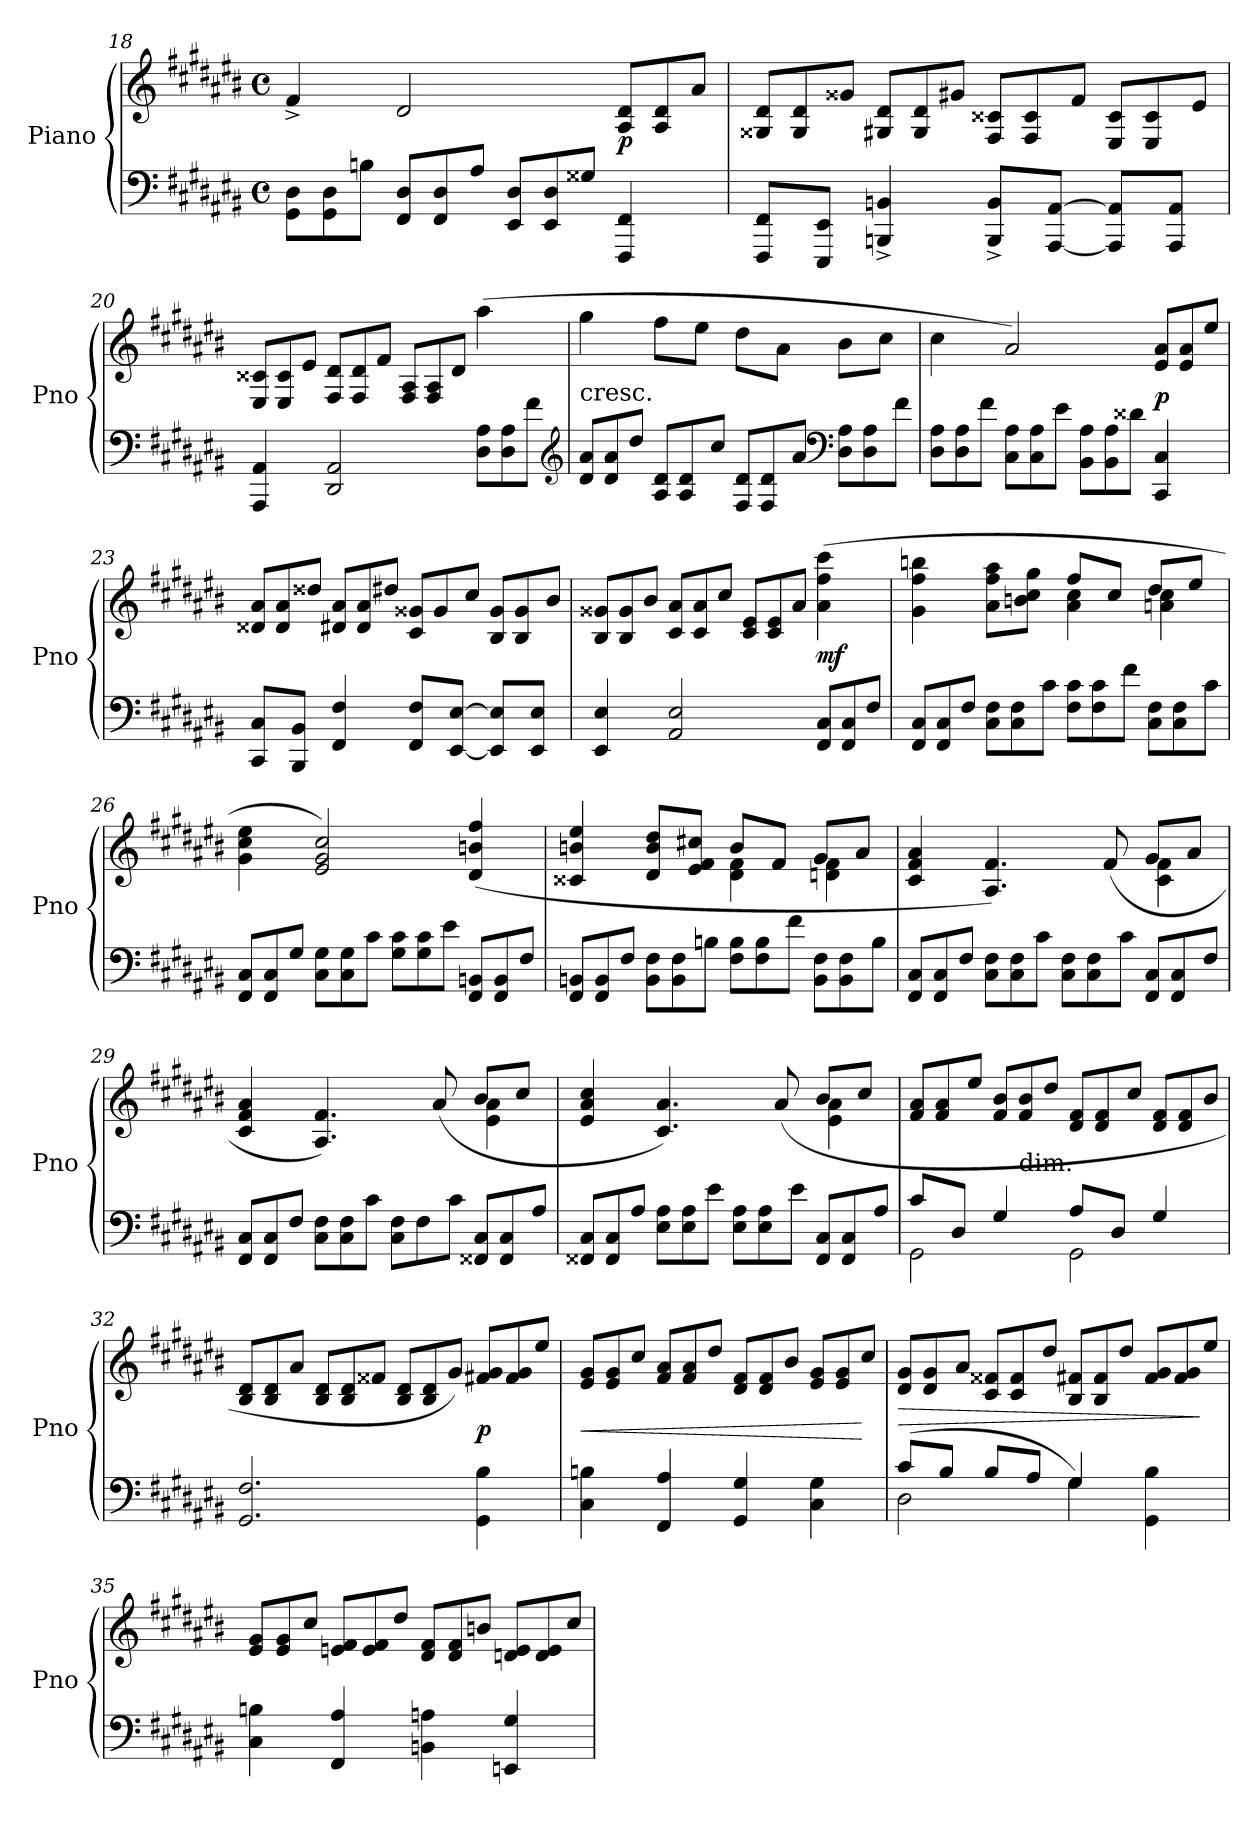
**kern	**kern	**dynam
*part1	*part1	*part1
*staff2	*staff1	*staff1/2
*I"Piano	*	*
*I'Pno	*	*
*clefF4	*clefG2	*
*k[f#c#g#d#a#e#b#]	*k[f#c#g#d#a#e#b#]	*
*C#:	*C#:	*
*M4/4	*M4/4	*
*met(c)	*met(c)	*
*Xtuplet	*	*
=18	=18	=18
12GG# 12D#L	4f#^>	.
12GG# 12D#	.	.
12BnJ	.	.
12FF# 12D#L	2d#	.
12FF# 12D#	.	.
12A#J	.	.
12EE# 12D#L	.	.
12EE# 12D#	.	.
12G##XJ	.	.
*	*Xtuplet	*
4FFF# 4FF#	12A# 12d#L	p
.	12A# 12d#	.
.	12a#J	.
=19	=19	=19
8FFF# 8FF#L	12G##X 12d#L	.
.	12G## 12d#	.
8EEE# 8EE#J	.	.
.	12g##XJ	.
4BBBn^ 4BBn^	12G#X 12d#L	.
.	12G# 12d#	.
.	12g#XJ	.
8BBB^ 8BB^L	12F# 12c##XL	.
.	12F# 12c##	.
[8AAA# [8AA#J	.	.
.	12f#J	.
8AAA#] 8AA#]L	12E# 12c##L	.
.	12E# 12c##	.
8AAA# 8AA#J	.	.
.	12e#J	.
=20	=20	=20
4AAA# 4AA#	12E# 12c##XL	.
.	12E# 12c##	.
.	12e#J	.
2DD# 2AA#	12F# 12d#L	.
.	12F# 12d#	.
.	12f#J	.
.	12F# 12A#L	.
.	12F# 12A#	.
.	12d#J	.
12D# 12A#L	(4aa#	.
12D# 12A#	.	.
12f#J	.	.
*clefG2	*	*
=21	=21	=21
!	!LO:TX:c:t=cresc.	!
12d# 12a#L	4gg#	.
12d# 12a#	.	.
12dd#J	.	.
12A# 12d#L	8ff#L	.
12A# 12d#	.	.
.	8ee#J	.
12cc#J	.	.
12F# 12d#L	8dd#L	.
12F# 12d#	.	.
.	8a#J	.
12a#J	.	.
*clefF4	*	*
12D# 12A#L	8b#L	.
12D# 12A#	.	.
.	8cc#J	.
12f#J	.	.
=22	=22	=22
12D# 12A#L	4cc#	.
12D# 12A#	.	.
12f#J	.	.
12C# 12A#L	2a#)	.
12C# 12A#	.	.
12e#J	.	.
12BB# 12A#L	.	.
12BB# 12A#	.	.
12d##XJ	.	.
4CC# 4C#	12e# 12a#L	p
.	12e# 12a#	.
.	12ee#J	.
=23	=23	=23
8CC# 8C#L	12d##X 12a#L	.
.	12d## 12a#	.
8BBB# 8BB#J	.	.
.	12dd##XJ	.
4FF# 4F#	12d#X 12a#L	.
.	12d# 12a#	.
.	12dd#XJ	.
8FF# 8F#L	12c# 12g##XL	.
.	12g##	.
[8EE# [8E#J	.	.
.	12cc#J	.
8EE#] 8E#]L	12B# 12g##L	.
.	12B# 12g##	.
8EE# 8E#J	.	.
.	12b#J	.
=24	=24	=24
4EE# 4E#	12B# 12g##XL	.
.	12B# 12g##	.
.	12b#J	.
2AA# 2E#	12c# 12a#L	.
.	12c# 12a#	.
.	12cc#J	.
.	12c# 12e#L	.
.	12c# 12e#	.
.	12a#J	.
12FF# 12C#L	(4a# 4ff# 4ccc#	mf
12FF# 12C#	.	.
12F#J	.	.
=25	=25	=25
*	*^	*
12FF# 12C#L	2ryy	4g# 4ff# 4bbn	.
12FF# 12C#	.	.	.
12F#J	.	.	.
12C# 12F#L	.	8a# 8ff# 8aa#L	.
12C# 12F#	.	.	.
.	.	8bn 8cc# 8gg#J	.
12c#J	.	.	.
12F# 12c#L	8ff#L	4a# 4cc#	.
12F# 12c#	.	.	.
.	8cc#J	.	.
12f#J	.	.	.
12C# 12F#L	8dd#L	4an 4cc#	.
12C# 12F#	.	.	.
.	8ee#J	.	.
12c#J	.	.	.
*	*v	*v	*
=26	=26	=26
12FF# 12C#L	4g# 4cc# 4ee#	.
12FF# 12C#	.	.
12G#J	.	.
12C# 12G#L	2e# 2g# 2cc#)	.
12C# 12G#	.	.
12c#J	.	.
12G# 12c#L	.	.
12G# 12c#	.	.
12e#J	.	.
12FF# 12BBnL	(>4d# 4bn 4ff#	.
12FF# 12BB	.	.
12F#J	.	.
=27	=27	=27
*	*^	*
12FF# 12BBnL	4c##X 4bn 4ee#	2ryy	.
12FF# 12BB	.	.	.
12F#J	.	.	.
12BB 12F#L	8d# 8b 8dd#L	.	.
12BB 12F#	.	.	.
.	8e# 8f# 8cc#XJ	.	.
12BnJ	.	.	.
12F# 12BL	8bL	4d# 4f#	.
12F# 12B	.	.	.
.	8f#J	.	.
12f#J	.	.	.
12BB 12F#L	8g#L	4dn 4f#	.
12BB 12F#	.	.	.
.	8a#J	.	.
12BJ	.	.	.
=28	=28	=28	=28
12FF# 12C#L	4c# 4f# 4a#	2.ryy	.
12FF# 12C#	.	.	.
12F#J	.	.	.
12C# 12F#L	4.A# 4.f#)	.	.
12C# 12F#	.	.	.
12c#J	.	.	.
12C# 12F#L	.	.	.
12C# 12F#	.	.	.
.	(>8f#	.	.
12c#J	.	.	.
12FF# 12C#L	8g#L	4c# 4f#	.
12FF# 12C#	.	.	.
.	8a#J	.	.
12F#J	.	.	.
=29	=29	=29	=29
12FF# 12C#L	4c# 4f# 4a#	2.ryy	.
12FF# 12C#	.	.	.
12F#J	.	.	.
12C# 12F#L	4.A# 4.f#)	.	.
12C# 12F#	.	.	.
12c#J	.	.	.
12C# 12F#L	.	.	.
12F#	.	.	.
.	(>8a#	.	.
12c#J	.	.	.
12FF##X 12C#L	8b#L	4e# 4a#	.
12FF## 12C#	.	.	.
.	8cc#J	.	.
12A#J	.	.	.
=30	=30	=30	=30
12FF##X 12C#L	4e# 4a# 4cc#	2.ryy	.
12FF## 12C#	.	.	.
12A#J	.	.	.
12E# 12A#L	4.c# 4.a#)	.	.
12E# 12A#	.	.	.
12e#J	.	.	.
12E# 12A#L	.	.	.
12E# 12A#	.	.	.
.	(>8a#	.	.
12e#J	.	.	.
12FF## 12C#L	8b#L	4e# 4a#	.
12FF## 12C#	.	.	.
.	8cc#J	.	.
12A#J	.	.	.
*	*v	*v	*
=31	=31	=31
*^	*	*
8c#L	2GG#	12f#/ 12a#/L	.
.	.	12f#/ 12a#/	.
8D#J	.	.	.
.	.	12ee#/J	.
4G#	.	12f# 12b#L	.
!	!	!LO:TX:c:t=dim.	!
.	.	12f# 12b#	.
.	.	12dd#J	.
8A#L	2GG#	12d# 12f#L	.
.	.	12d# 12f#	.
8D#J	.	.	.
.	.	12cc#J	.
4G#	.	12d# 12f#L	.
.	.	12d# 12f#	.
.	.	12b#J	.
*v	*v	*	*
=32	=32	=32
2.GG# 2.F#	12B# 12d#L	.
.	12B# 12d#	.
.	12a#J	.
.	12B# 12d#L	.
.	12B# 12d#	.
.	12f##XJ	.
.	12B# 12d#L	.
.	12B# 12d#	.
.	12g#J)	.
4GG# 4B#	12f#X/ 12g#/L	p
.	12f#/ 12g#/	.
.	12ee#/J	.
=33	=33	=33
4C# 4Bn	12e# 12g#L	<
.	12e# 12g#	.
.	12cc#J	.
4FF# 4A#	12f# 12a#L	.
.	12f# 12a#	.
.	12dd#J	.
4GG# 4G#	12d# 12f#L	.
.	12d# 12f#	.
.	12b#J	.
4C# 4G#	12e# 12g#L	.
.	12e# 12g#	.
.	12cc#J	[
=34	=34	=34
*^	*	*
(8c#L	2D#	12d# 12g#L	>
.	.	12d# 12g#	.
8B#J	.	.	.
.	.	12a#J	.
8B#L	.	12c# 12f##XL	.
.	.	12c# 12f##	.
8A#J	.	.	.
.	.	12dd#J	.
4G#	4G#)	12B# 12f#XL	.
.	.	12B# 12f#	.
.	.	12dd#J	.
4GG# 4B#	4ryy	12f#/ 12g#/L	.
.	.	12f#/ 12g#/	.
.	.	12ee#/J	]
*v	*v	*	*
=35	=35	=35
4C# 4Bn	12e# 12g#L	.
.	12e# 12g#	.
.	12cc#J	.
4FF# 4A#	12en 12f#L	.
.	12e 12f#	.
.	12dd#J	.
4BBn 4An	12d# 12f#L	.
.	12d# 12f#	.
.	12bnJ	.
4EEn 4G#	12dn 12eL	.
.	12d 12e	.
.	12cc#J	.
=	=	=
*-	*-	*-
